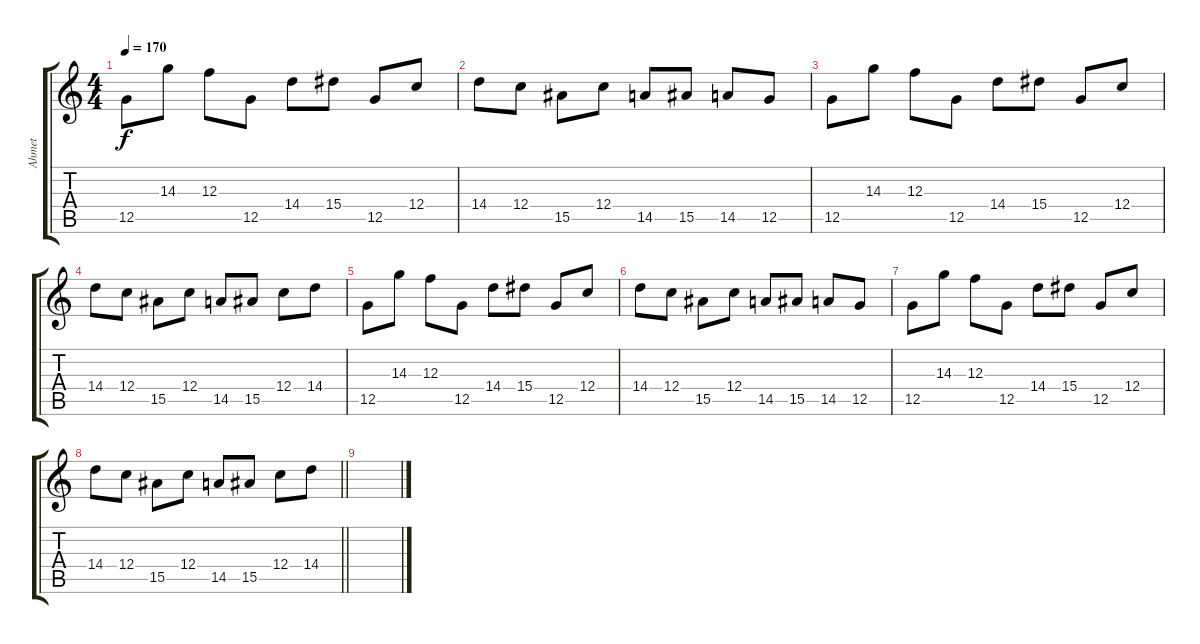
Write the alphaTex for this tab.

\track ("Ahmet" "Ahmet") {instrument distortionguitar}
\staff {score tabs}
\tuning (D4 A3 F3 C3 G2 D2) {hide}
\ts (4 4)
\tempo 170
\clef g2
\ks c
12.5.8{dy f} 14.3.8 12.3.8 12.5.8 14.4.8 15.4.8 12.5.8 12.4.8 |
14.4.8 12.4.8 15.5.8 12.4.8 14.5.8 15.5.8 14.5.8 12.5.8 |
12.5.8 14.3.8 12.3.8 12.5.8 14.4.8 15.4.8 12.5.8 12.4.8 |
14.4.8 12.4.8 15.5.8 12.4.8 14.5.8 15.5.8 12.4.8 14.4.8 |
12.5.8 14.3.8 12.3.8 12.5.8 14.4.8 15.4.8 12.5.8 12.4.8 |
14.4.8 12.4.8 15.5.8 12.4.8 14.5.8 15.5.8 14.5.8 12.5.8 |
12.5.8 14.3.8 12.3.8 12.5.8 14.4.8 15.4.8 12.5.8 12.4.8 |
\barLineRight lightlight
14.4.8 12.4.8 15.5.8 12.4.8 14.5.8 15.5.8 12.4.8 14.4.8 |
\section ("" "")
